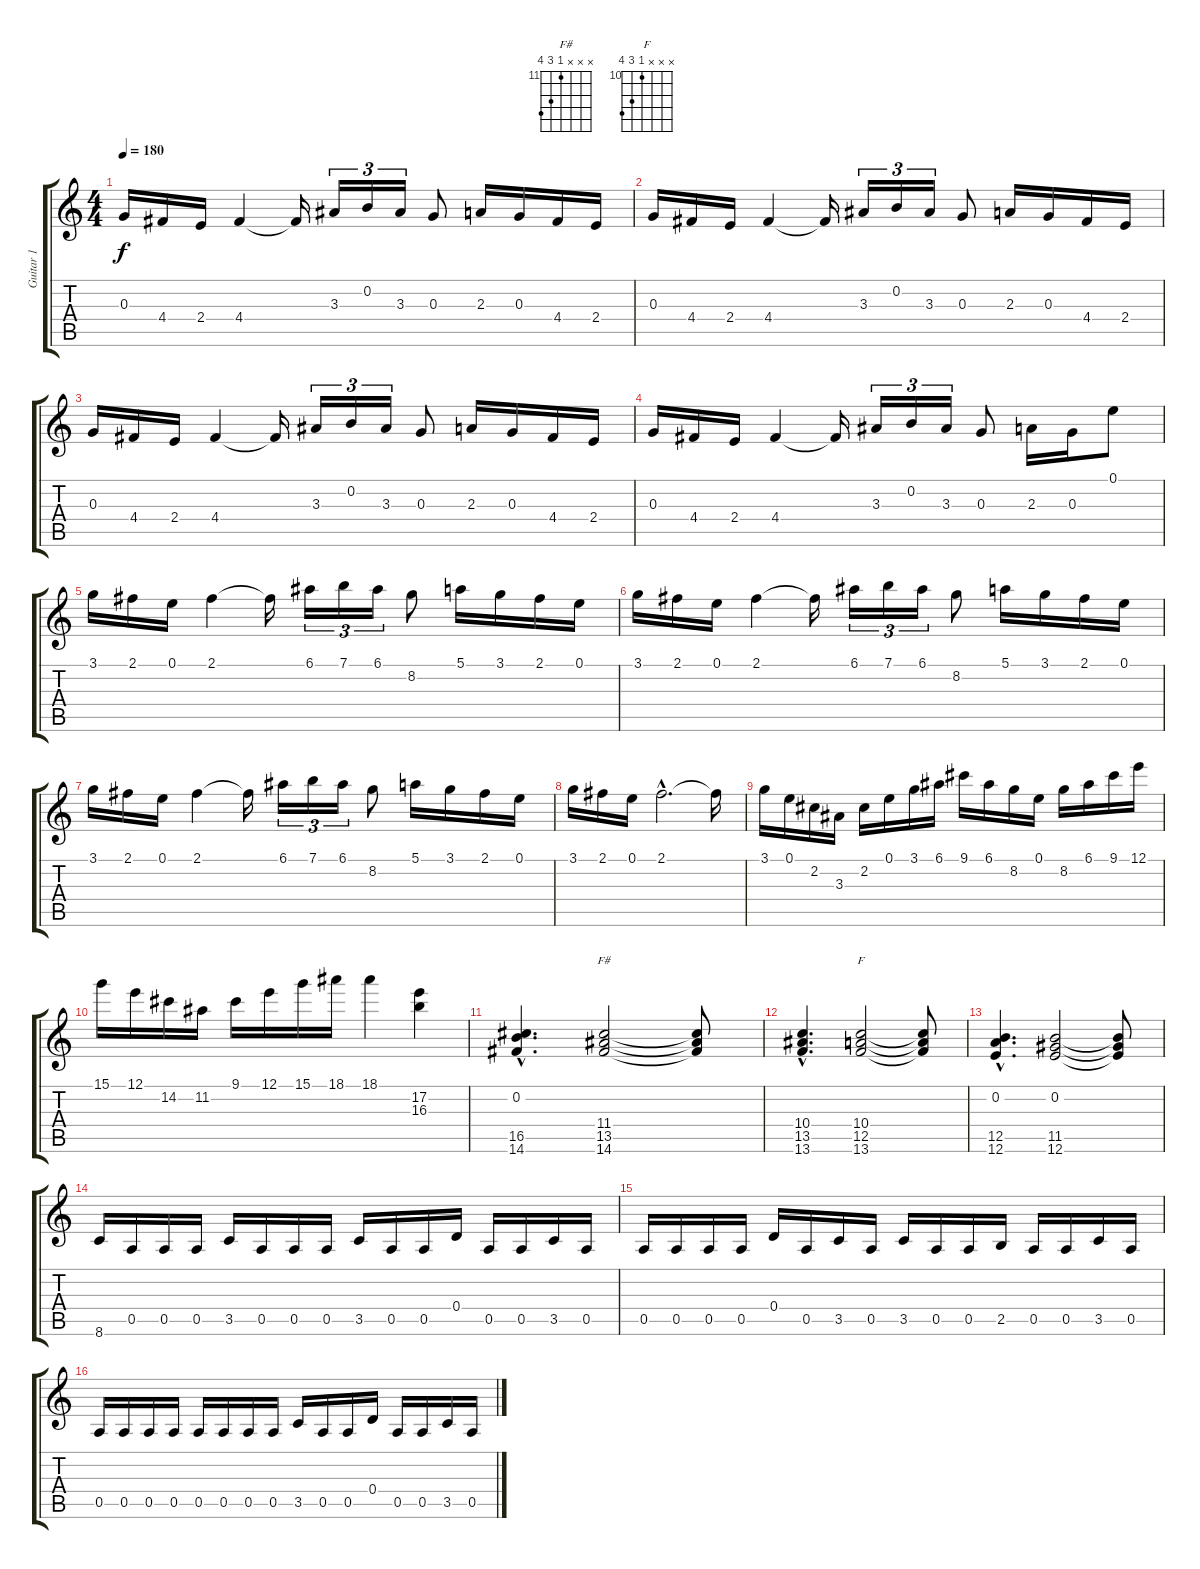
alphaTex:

\track ("Guitar 1" "Guitar 1") {instrument overdrivenguitar}
\staff {score tabs}
\tuning (E4 B3 G3 D3 A2 E2) {hide}
\chord ("F#" x x x 11 13 14) {firstfret 11}
\chord ("F" x x x 10 12 13) {firstfret 10}
\ts (4 4)
\tempo 180
\clef g2
\ks c
0.3.16{dy f} 4.4.16 2.4.16 4.4.4 4.4{t}.16 3.3.16{tu (3 2)} 0.2.16{tu (3 2)} 3.3.16{tu (3 2)} 0.3.8 2.3.16 0.3.16 4.4.16 2.4.16 |
0.3.16 4.4.16 2.4.16 4.4.4 4.4{t}.16 3.3.16{tu (3 2)} 0.2.16{tu (3 2)} 3.3.16{tu (3 2)} 0.3.8 2.3.16 0.3.16 4.4.16 2.4.16 |
0.3.16 4.4.16 2.4.16 4.4.4 4.4{t}.16 3.3.16{tu (3 2)} 0.2.16{tu (3 2)} 3.3.16{tu (3 2)} 0.3.8 2.3.16 0.3.16 4.4.16 2.4.16 |
0.3.16 4.4.16 2.4.16 4.4.4 4.4{t}.16 3.3.16{tu (3 2)} 0.2.16{tu (3 2)} 3.3.16{tu (3 2)} 0.3.8 2.3.16 0.3.16 0.1.8 |
3.1.16 2.1.16 0.1.16 2.1.4 2.1{t}.16 6.1.16{tu (3 2)} 7.1.16{tu (3 2)} 6.1.16{tu (3 2)} 8.2.8 5.1.16 3.1.16 2.1.16 0.1.16 |
3.1.16 2.1.16 0.1.16 2.1.4 2.1{t}.16 6.1.16{tu (3 2)} 7.1.16{tu (3 2)} 6.1.16{tu (3 2)} 8.2.8 5.1.16 3.1.16 2.1.16 0.1.16 |
3.1.16 2.1.16 0.1.16 2.1.4 2.1{t}.16 6.1.16{tu (3 2)} 7.1.16{tu (3 2)} 6.1.16{tu (3 2)} 8.2.8 5.1.16 3.1.16 2.1.16 0.1.16 |
3.1.16 2.1.16 0.1.16 2.1{hac}.2{d} 2.1{t}.16 |
3.1.16 0.1.16 2.2.16 3.3.16 2.2.16 0.1.16 3.1.16 6.1.16 9.1.16 6.1.16 8.2.16 0.1.16 8.2.16 6.1.16 9.1.16 12.1.16 |
15.1.16 12.1.16 14.2.16 11.2.16 9.1.16 12.1.16 15.1.16 18.1.16 18.1.4 (17.2 16.3).4 |
(0.2{hac} 16.5{hac} 14.6{hac}).4{d} (11.4 13.5 14.6).2{ch "F#"} (11.4{t} 13.5{t} 14.6{t}).8 |
(10.4{hac} 13.5{hac} 13.6{hac}).4{d} (10.4 12.5 13.6).2{ch "F"} (10.4{t} 12.5{t} 13.6{t}).8 |
(0.2{hac} 12.5{hac} 12.6{hac}).4{d} (0.2 11.5 12.6).2 (0.2{t} 11.5{t} 12.6{t}).8 |
8.6.16 0.5.16 0.5.16 0.5.16 3.5.16 0.5.16 0.5.16 0.5.16 3.5.16 0.5.16 0.5.16 0.4.16 0.5.16 0.5.16 3.5.16 0.5.16 |
0.5.16 0.5.16 0.5.16 0.5.16 0.4.16 0.5.16 3.5.16 0.5.16 3.5.16 0.5.16 0.5.16 2.5.16 0.5.16 0.5.16 3.5.16 0.5.16 |
0.5.16 0.5.16 0.5.16 0.5.16 0.5.16 0.5.16 0.5.16 0.5.16 3.5.16 0.5.16 0.5.16 0.4.16 0.5.16 0.5.16 3.5.16 0.5.16
